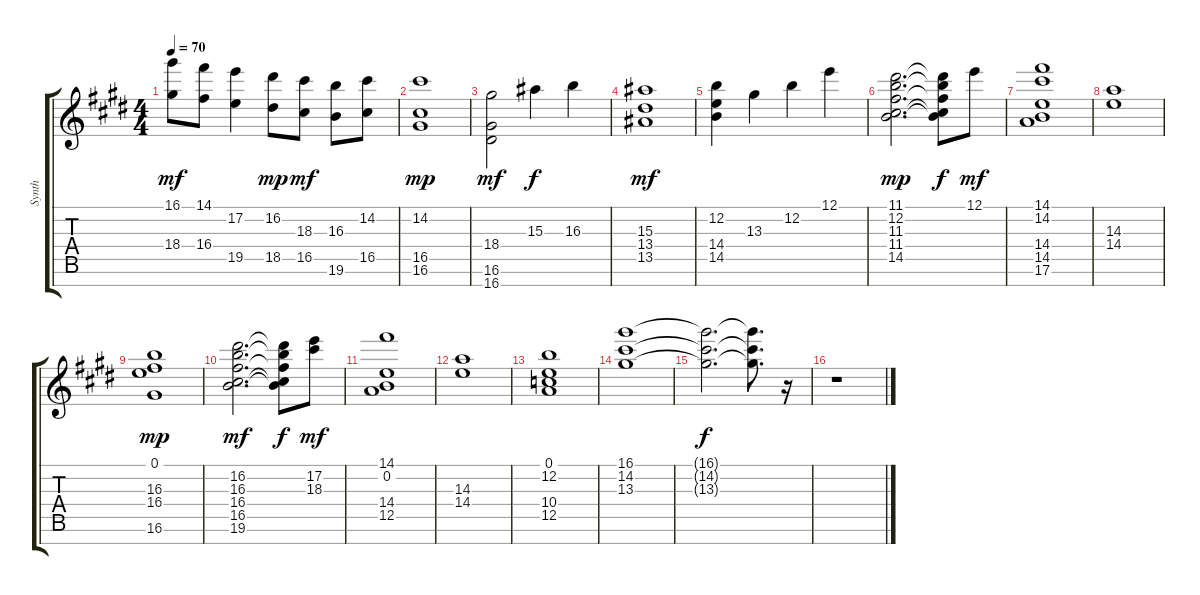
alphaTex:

\track ("Synth" "Synth") {instrument electricguitarjazz}
\staff {score tabs}
\tuning (E4 B3 G3 D3 A2 E2 B1) {hide}
\ts (4 4)
\tempo 70
\clef g2
\ks e
(16.1 18.4).8{dy mf} (14.1 16.4).8 (17.2 19.5).4 (16.2 18.5).8{dy mp} (18.3 16.5).8{dy mf} (16.3 19.6).8 (14.2 16.5).8 |
(14.2 16.5 16.6).1{dy mp} |
(18.4 16.6 16.7).2{dy mf} 15.3.4{dy f} 16.3.4 |
(15.3 13.4 13.5).1{dy mf} |
(12.2 14.4 14.5).4 13.3.4 12.2.4 12.1.4 |
(11.1 12.2 11.3 11.4 14.5).2{d dy mp} (11.1{t} 12.2{t} 11.3{t} 11.4{t} 14.5{t}).8{dy f} 12.1.8{dy mf} |
(14.1 14.2 14.4 14.5 17.6).1 |
(14.3 14.4).1 |
(0.1 16.3 16.4 16.6).1{dy mp} |
(16.2 16.3 16.4 16.5 19.6).2{d dy mf} (16.2{t} 16.3{t} 16.4{t} 16.5{t} 19.6{t}).8{dy f} (17.2 18.3).8{dy mf} |
(14.1 0.2 14.4 12.5).1 |
(14.3 14.4).1 |
(0.1 12.2 10.4 12.5).1 |
(16.1 14.2 13.3).1 |
(16.1{t} 14.2{t} 13.3{t}).2{d dy f} (16.1{t} 14.2{t} 13.3{t}).8{d} r.16 |
r.1
